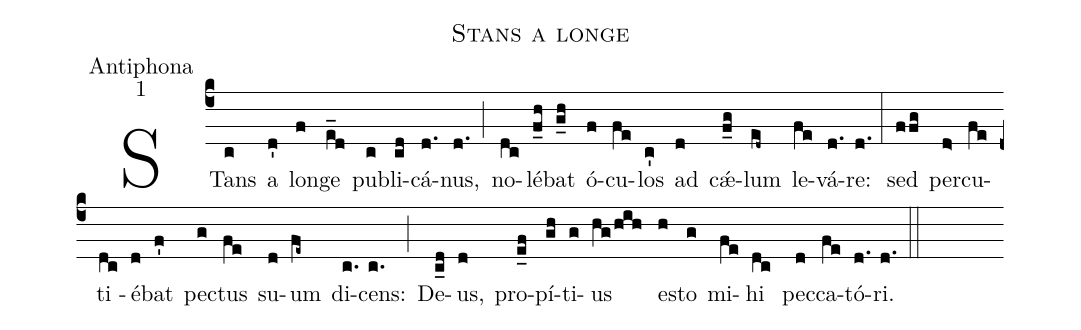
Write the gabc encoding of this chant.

name:Stans a longe;
office-part:Antiphona;
mode:1;
%%
(c4) STans(c) a(d') lon(f)ge(e_d) () pub(c)li(cd)cá(d.)nus,(d.) (;) no(dc)lé(f_h)bat(g_h) ó(f)cu(fe)los(c') ad(d) cǽ(f_g)lum(ed~) le(fe)vá(d.)re:(d.) (:) sed(ffg) per(d>)cu(fe)ti (dc)é(d)bat(f') pe(g)ctus(fe) su(d)um(fe~) di(c.)cens:(c.) (;) De(c_d)us,(d) pro(e_f)pí(gh)ti(g)us(hg/hih) e(h)sto(g) mi(fe)hi  (dc) pec(d)ca(fe)tó(d.)ri.(d.) (::)
